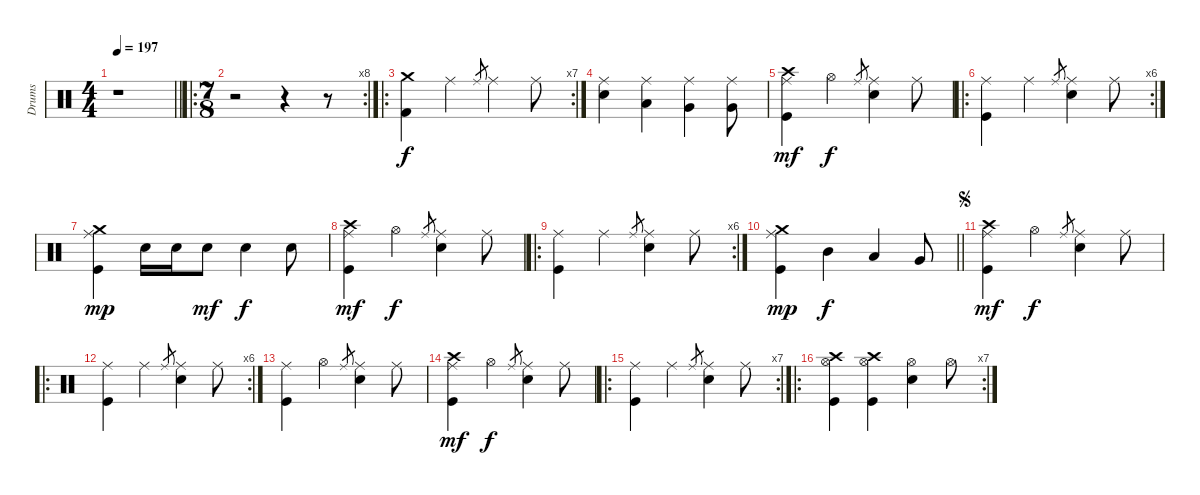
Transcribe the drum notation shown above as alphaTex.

\track ("Drums" "Drums") {instrument percussion}
\staff {score}
\articulation defaults
\ts (4 4)
\tempo 197
\clef neutral
\barLineRight lightlight
\ks c
r.1{dy f} |
\ro
\rc 8
\ts (7 8)
r.2 r.4 r.8 |
\ro
\rc 7
("Crash medium (hit)" "Kick (hit) 2").4 "Ride (middle)".4 "Ride (middle)".8{gr} "Ride (middle)".4 "Ride (middle)".8 |
("Ride (middle)" "Electric Snare (hit)").4 ("Ride (middle)" "Low Tom (hit)").4 ("Ride (middle)" "Very Low Tom (hit)").4 ("Ride (middle)" "Very Low Tom (hit)").8 |
("Crash high (hit)" "Ride (middle)" "Kick (hit)").4{dy mf} "Hi-Hat (open)".4{dy f} "Ride (middle)".8{gr} ("Ride (middle)" "Electric Snare (hit)").4 "Ride (middle)".8 |
\ro
\rc 6
("Ride (middle)" "Kick (hit)").4 "Ride (middle)".4 "Ride (middle)".8{gr} ("Ride (middle)" "Electric Snare (hit)").4 "Ride (middle)".8 |
("Crash medium (hit)" "Ride (middle)" "Kick (hit)").4{dy mp} "Electric Snare (hit)".16 "Electric Snare (hit)".16 "Electric Snare (hit)".8{dy mf} "Electric Snare (hit)".4{dy f} "Electric Snare (hit)".8 |
("Crash high (hit)" "Ride (middle)" "Kick (hit)").4{dy mf} "Hi-Hat (open)".4{dy f} "Ride (middle)".8{gr} ("Ride (middle)" "Electric Snare (hit)").4 "Ride (middle)".8 |
\ro
\rc 6
("Ride (middle)" "Kick (hit)").4 "Ride (middle)".4 "Ride (middle)".8{gr} ("Ride (middle)" "Electric Snare (hit)").4 "Ride (middle)".8 |
\barLineRight lightlight
("Crash medium (hit)" "Ride (middle)" "Kick (hit)").4{dy mp} "Mid Tom (hit)".4{dy f} "Low Tom (hit)".4 "Very Low Tom (hit)".8 |
\jump segno
("Crash high (hit)" "Ride (middle)" "Kick (hit)").4{dy mf} "Hi-Hat (open)".4{dy f} "Ride (middle)".8{gr} ("Ride (middle)" "Electric Snare (hit)").4 "Ride (middle)".8 |
\ro
\rc 6
("Ride (middle)" "Kick (hit)").4 "Ride (middle)".4 "Ride (middle)".8{gr} ("Ride (middle)" "Electric Snare (hit)").4 "Ride (middle)".8 |
("Ride (middle)" "Kick (hit)").4 "Hi-Hat (open)".4 "Ride (middle)".8{gr} ("Ride (middle)" "Electric Snare (hit)").4 "Ride (middle)".8 |
("Crash high (hit)" "Ride (middle)" "Kick (hit)").4{dy mf} "Hi-Hat (open)".4{dy f} "Ride (middle)".8{gr} ("Ride (middle)" "Electric Snare (hit)").4 "Ride (middle)".8 |
\ro
\rc 7
("Ride (middle)" "Kick (hit)").4 "Ride (middle)".4 "Ride (middle)".8{gr} ("Ride (middle)" "Electric Snare (hit)").4 "Ride (middle)".8 |
\ro
\rc 7
("Hi-Hat (open)" "Crash high (hit)" "Kick (hit)").4 ("Hi-Hat (open)" "Crash high (hit)" "Kick (hit)").4 ("Hi-Hat (open)" "Electric Snare (hit)").4 "Hi-Hat (open)".8
